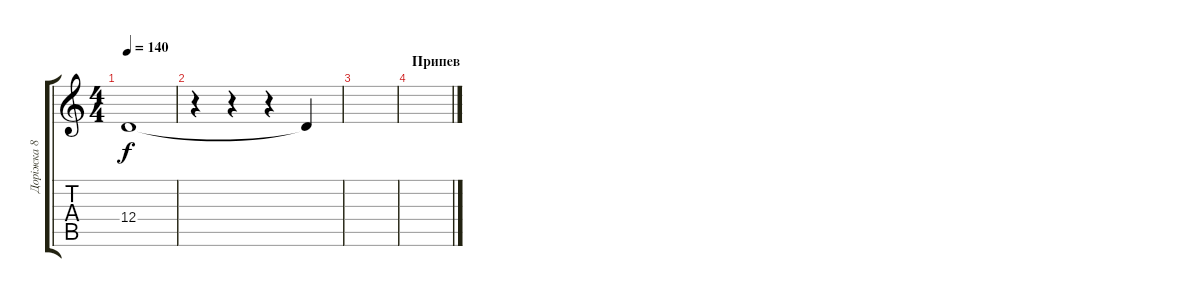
\track ("Доріжка 8" "Доріжка 8") {instrument pad2warm}
\staff {score tabs}
\tuning (E4 B3 G3 D3 A2 E2) {hide}
\ts (4 4)
\tempo 140
\clef g2
\ks c
12.4{t}.1{dy f} |
r.4 r.4 r.4 12.4{t}.4 |
|
\section ("" "Припев")
